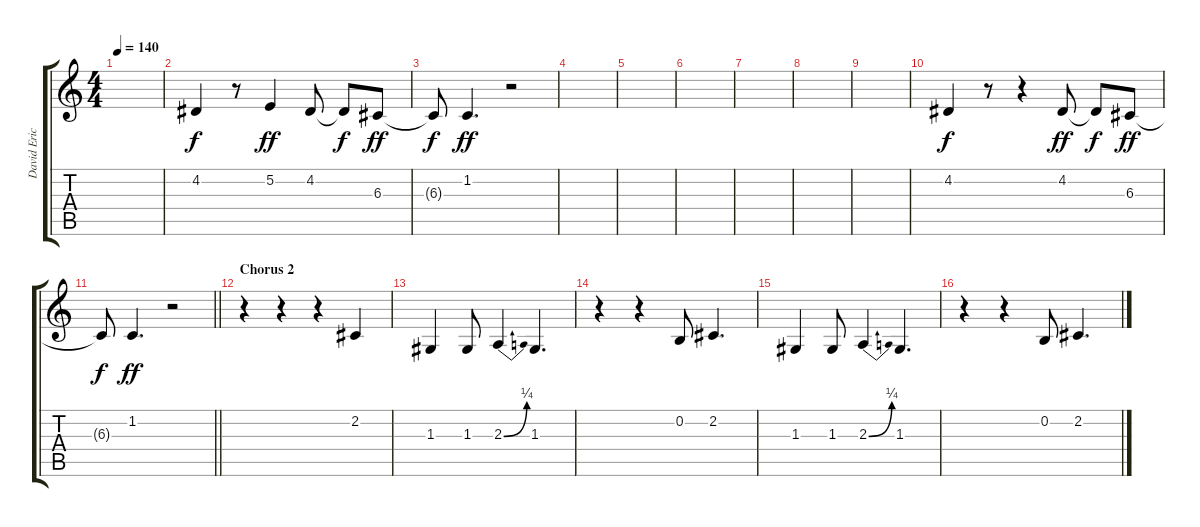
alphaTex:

\track ("David Eric Grohl (Voz de Fondo)" "David Eric") {instrument synthvoice}
\staff {score tabs}
\tuning (E4 B3 G3 D3 A2 E2) {hide}
\ts (4 4)
\tempo 140
\clef g2
\ks c
|
4.2.4 r.8 5.2.4{dy ff} 4.2.8 4.2{t}.8{dy f} 6.3.8{dy ff} |
6.3{t}.8{dy f} 1.2.4{d dy ff} r.2 |
|
|
|
|
|
|
4.2.4{dy f} r.8 r.4 4.2.8{dy ff} 4.2{t}.8{dy f} 6.3.8{dy ff} |
\barLineRight lightlight
6.3{t}.8{dy f} 1.2.4{d dy ff} r.2 |
\section ("" "Chorus 2")
r.4 r.4 r.4 2.2.4 |
1.3.4 1.3.8 2.3{be (bend 0 0 60 1)}.4 1.3.4{d} |
r.4 r.4 0.2.8 2.2.4{d} |
1.3.4 1.3.8 2.3{be (bend 0 0 60 1)}.4 1.3.4{d} |
r.4 r.4 0.2.8 2.2.4{d}
